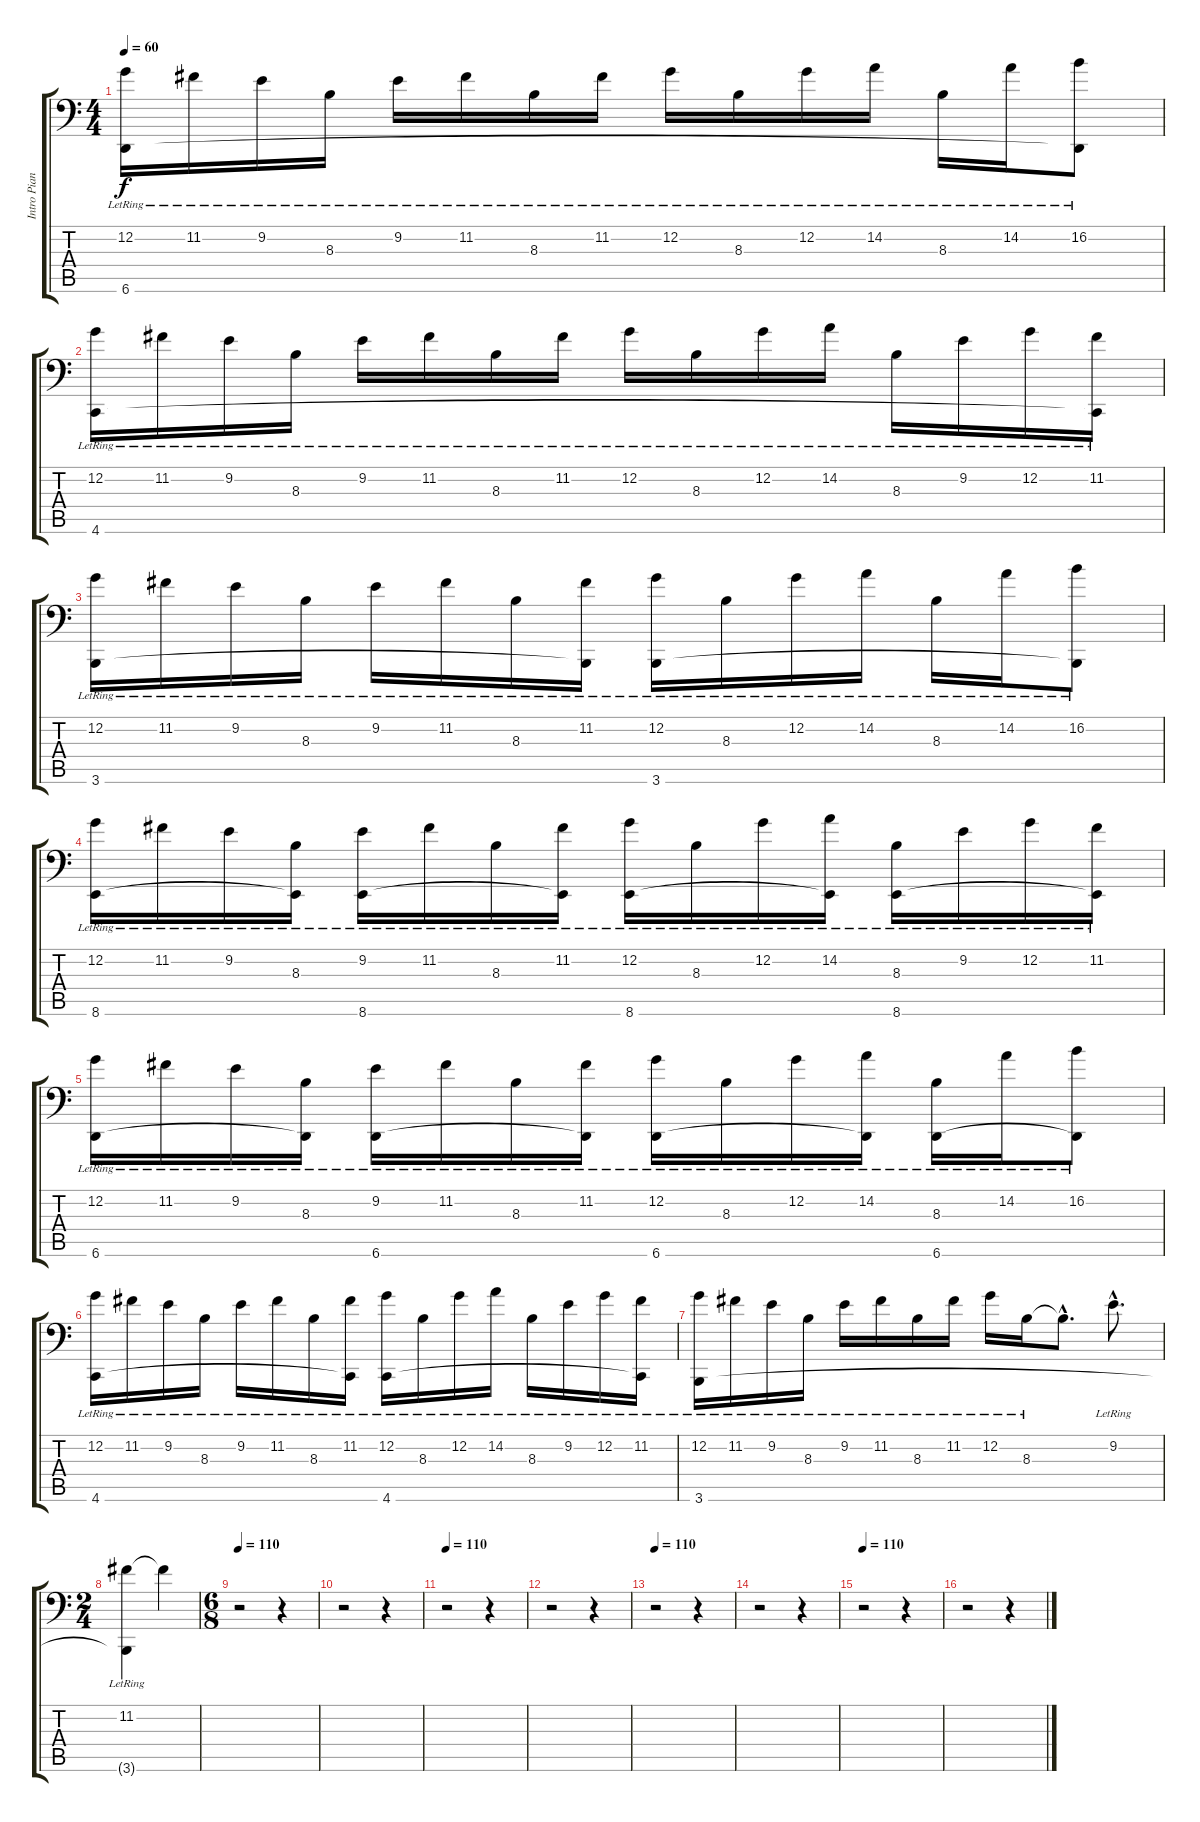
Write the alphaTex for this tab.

\track ("Intro Piano" "Intro Pian") {instrument brightacousticpiano}
\staff {score tabs}
\tuning (C4 G3 Eb3 Bb2 F2 Ab1) {hide}
\ts (4 4)
\tempo 60
\clef f4
\ks c
(12.2{lr} 6.6{lr}).16{dy f} 11.2{lr}.16 9.2{lr}.16 8.3{lr}.16 9.2{lr}.16 11.2{lr}.16 8.3{lr}.16 11.2{lr}.16 12.2{lr}.16 8.3{lr}.16 12.2{lr}.16 14.2{lr}.16 8.3{lr}.16 14.2{lr}.16 (16.2{lr} 6.6{t}).8 |
(12.2{lr} 4.6{lr}).16 11.2{lr}.16 9.2{lr}.16 8.3{lr}.16 9.2{lr}.16 11.2{lr}.16 8.3{lr}.16 11.2{lr}.16 12.2{lr}.16 8.3{lr}.16 12.2{lr}.16 14.2{lr}.16 8.3{lr}.16 9.2{lr}.16 12.2{lr}.16 (11.2{lr} 4.6{t}).16 |
(12.2{lr} 3.6{lr}).16 11.2{lr}.16 9.2{lr}.16 8.3{lr}.16 9.2{lr}.16 11.2{lr}.16 8.3{lr}.16 (11.2{lr} 3.6{t}).16 (12.2{lr} 3.6{lr}).16 8.3{lr}.16 12.2{lr}.16 14.2{lr}.16 8.3{lr}.16 14.2{lr}.16 (16.2{lr} 3.6{t}).8 |
(12.2{lr} 8.6{lr}).16 11.2{lr}.16 9.2{lr}.16 (8.3{lr} 8.6{t}).16 (9.2{lr} 8.6{lr}).16 11.2{lr}.16 8.3{lr}.16 (11.2{lr} 8.6{t}).16 (12.2{lr} 8.6{lr}).16 8.3{lr}.16 12.2{lr}.16 (14.2{lr} 8.6{t}).16 (8.3{lr} 8.6{lr}).16 9.2{lr}.16 12.2{lr}.16 (11.2{lr} 8.6{t}).16 |
(12.2{lr} 6.6{lr}).16 11.2{lr}.16 9.2{lr}.16 (8.3{lr} 6.6{t}).16 (9.2{lr} 6.6{lr}).16 11.2{lr}.16 8.3{lr}.16 (11.2{lr} 6.6{t}).16 (12.2{lr} 6.6{lr}).16 8.3{lr}.16 12.2{lr}.16 (14.2{lr} 6.6{t}).16 (8.3{lr} 6.6{lr}).16 14.2{lr}.16 (16.2{lr} 6.6{t}).8 |
(12.2{lr} 4.6{lr}).16 11.2{lr}.16 9.2{lr}.16 8.3{lr}.16 9.2{lr}.16 11.2{lr}.16 8.3{lr}.16 (11.2{lr} 4.6{t}).16 (12.2{lr} 4.6{lr}).16 8.3{lr}.16 12.2{lr}.16 14.2{lr}.16 8.3{lr}.16 9.2{lr}.16 12.2{lr}.16 (11.2{lr} 4.6{t}).16 |
(12.2{lr} 3.6{lr}).16 11.2{lr}.16 9.2{lr}.16 8.3{lr}.16 9.2{lr}.16 11.2{lr}.16 8.3{lr}.16 11.2{lr}.16 12.2{lr}.16 8.3{lr}.16 8.3{hac t}.8{d} 9.2{hac lr}.8{d} |
\ts (2 4)
(11.2{lr} 3.6{t}).4 11.2{t}.4 |
\ts (6 8)
\tempo 110
r.2 r.4 |
r.2 r.4 |
\tempo 110
r.2 r.4 |
r.2 r.4 |
\tempo 110
r.2 r.4 |
r.2 r.4 |
\tempo 110
r.2 r.4 |
r.2 r.4
